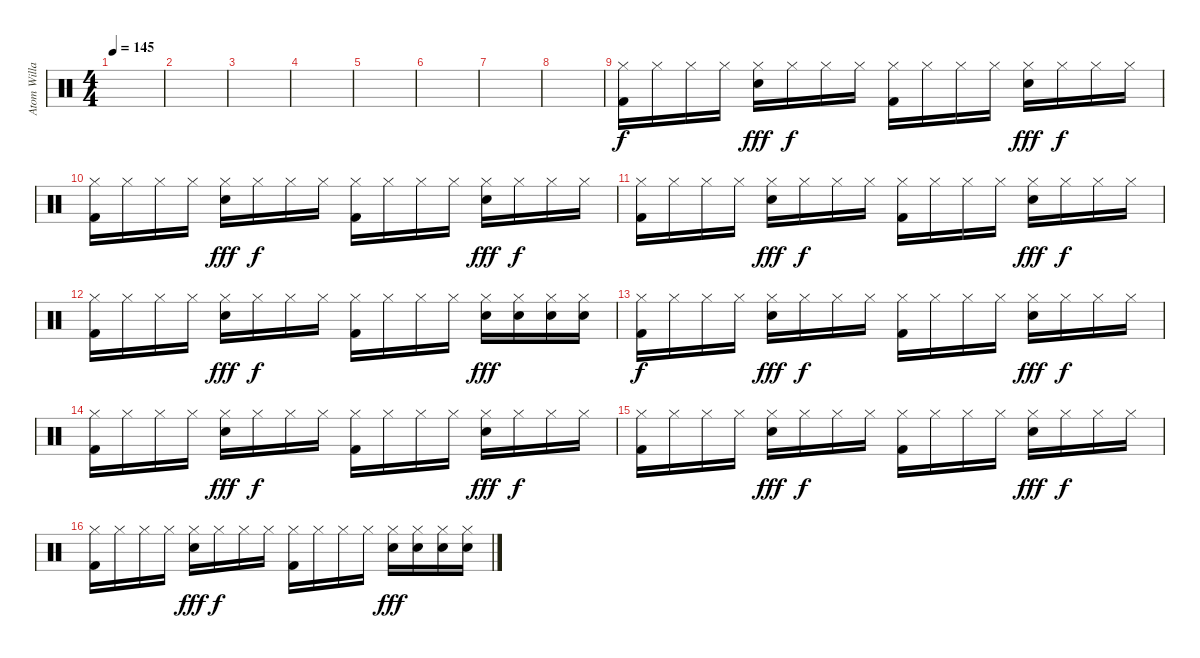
\track ("Atom Willard" "Atom Willa") {instrument percussion}
\staff {score}
\articulation defaults
\ts (4 4)
\tempo 145
\clef neutral
\ks c
|
|
|
|
|
|
|
|
("Hi-Hat (closed)" "Kick (hit) 2").16 "Hi-Hat (closed)".16 "Hi-Hat (closed)".16 "Hi-Hat (closed)".16 ("Hi-Hat (closed)" "Snare (hit) 2").16{dy fff} "Hi-Hat (closed)".16{dy f} "Hi-Hat (closed)".16 "Hi-Hat (closed)".16 ("Hi-Hat (closed)" "Kick (hit) 2").16 "Hi-Hat (closed)".16 "Hi-Hat (closed)".16 "Hi-Hat (closed)".16 ("Hi-Hat (closed)" "Snare (hit) 2").16{dy fff} "Hi-Hat (closed)".16{dy f} "Hi-Hat (closed)".16 "Hi-Hat (closed)".16 |
("Hi-Hat (closed)" "Kick (hit) 2").16 "Hi-Hat (closed)".16 "Hi-Hat (closed)".16 "Hi-Hat (closed)".16 ("Hi-Hat (closed)" "Snare (hit) 2").16{dy fff} "Hi-Hat (closed)".16{dy f} "Hi-Hat (closed)".16 "Hi-Hat (closed)".16 ("Hi-Hat (closed)" "Kick (hit) 2").16 "Hi-Hat (closed)".16 "Hi-Hat (closed)".16 "Hi-Hat (closed)".16 ("Hi-Hat (closed)" "Snare (hit) 2").16{dy fff} "Hi-Hat (closed)".16{dy f} "Hi-Hat (closed)".16 "Hi-Hat (closed)".16 |
("Hi-Hat (closed)" "Kick (hit) 2").16 "Hi-Hat (closed)".16 "Hi-Hat (closed)".16 "Hi-Hat (closed)".16 ("Hi-Hat (closed)" "Snare (hit) 2").16{dy fff} "Hi-Hat (closed)".16{dy f} "Hi-Hat (closed)".16 "Hi-Hat (closed)".16 ("Hi-Hat (closed)" "Kick (hit) 2").16 "Hi-Hat (closed)".16 "Hi-Hat (closed)".16 "Hi-Hat (closed)".16 ("Hi-Hat (closed)" "Snare (hit) 2").16{dy fff} "Hi-Hat (closed)".16{dy f} "Hi-Hat (closed)".16 "Hi-Hat (closed)".16 |
("Hi-Hat (closed)" "Kick (hit) 2").16 "Hi-Hat (closed)".16 "Hi-Hat (closed)".16 "Hi-Hat (closed)".16 ("Hi-Hat (closed)" "Snare (hit) 2").16{dy fff} "Hi-Hat (closed)".16{dy f} "Hi-Hat (closed)".16 "Hi-Hat (closed)".16 ("Hi-Hat (closed)" "Kick (hit) 2").16 "Hi-Hat (closed)".16 "Hi-Hat (closed)".16 "Hi-Hat (closed)".16 ("Hi-Hat (closed)" "Snare (hit) 2").16{dy fff} ("Hi-Hat (closed)" "Snare (hit) 2").16 ("Hi-Hat (closed)" "Snare (hit) 2").16 ("Hi-Hat (closed)" "Snare (hit) 2").16 |
("Hi-Hat (closed)" "Kick (hit) 2").16{dy f} "Hi-Hat (closed)".16 "Hi-Hat (closed)".16 "Hi-Hat (closed)".16 ("Hi-Hat (closed)" "Snare (hit) 2").16{dy fff} "Hi-Hat (closed)".16{dy f} "Hi-Hat (closed)".16 "Hi-Hat (closed)".16 ("Hi-Hat (closed)" "Kick (hit) 2").16 "Hi-Hat (closed)".16 "Hi-Hat (closed)".16 "Hi-Hat (closed)".16 ("Hi-Hat (closed)" "Snare (hit) 2").16{dy fff} "Hi-Hat (closed)".16{dy f} "Hi-Hat (closed)".16 "Hi-Hat (closed)".16 |
("Hi-Hat (closed)" "Kick (hit) 2").16 "Hi-Hat (closed)".16 "Hi-Hat (closed)".16 "Hi-Hat (closed)".16 ("Hi-Hat (closed)" "Snare (hit) 2").16{dy fff} "Hi-Hat (closed)".16{dy f} "Hi-Hat (closed)".16 "Hi-Hat (closed)".16 ("Hi-Hat (closed)" "Kick (hit) 2").16 "Hi-Hat (closed)".16 "Hi-Hat (closed)".16 "Hi-Hat (closed)".16 ("Hi-Hat (closed)" "Snare (hit) 2").16{dy fff} "Hi-Hat (closed)".16{dy f} "Hi-Hat (closed)".16 "Hi-Hat (closed)".16 |
("Hi-Hat (closed)" "Kick (hit) 2").16 "Hi-Hat (closed)".16 "Hi-Hat (closed)".16 "Hi-Hat (closed)".16 ("Hi-Hat (closed)" "Snare (hit) 2").16{dy fff} "Hi-Hat (closed)".16{dy f} "Hi-Hat (closed)".16 "Hi-Hat (closed)".16 ("Hi-Hat (closed)" "Kick (hit) 2").16 "Hi-Hat (closed)".16 "Hi-Hat (closed)".16 "Hi-Hat (closed)".16 ("Hi-Hat (closed)" "Snare (hit) 2").16{dy fff} "Hi-Hat (closed)".16{dy f} "Hi-Hat (closed)".16 "Hi-Hat (closed)".16 |
("Hi-Hat (closed)" "Kick (hit) 2").16 "Hi-Hat (closed)".16 "Hi-Hat (closed)".16 "Hi-Hat (closed)".16 ("Hi-Hat (closed)" "Snare (hit) 2").16{dy fff} "Hi-Hat (closed)".16{dy f} "Hi-Hat (closed)".16 "Hi-Hat (closed)".16 ("Hi-Hat (closed)" "Kick (hit) 2").16 "Hi-Hat (closed)".16 "Hi-Hat (closed)".16 "Hi-Hat (closed)".16 ("Hi-Hat (closed)" "Snare (hit) 2").16{dy fff} ("Hi-Hat (closed)" "Snare (hit) 2").16 ("Hi-Hat (closed)" "Snare (hit) 2").16 ("Hi-Hat (closed)" "Snare (hit) 2").16
